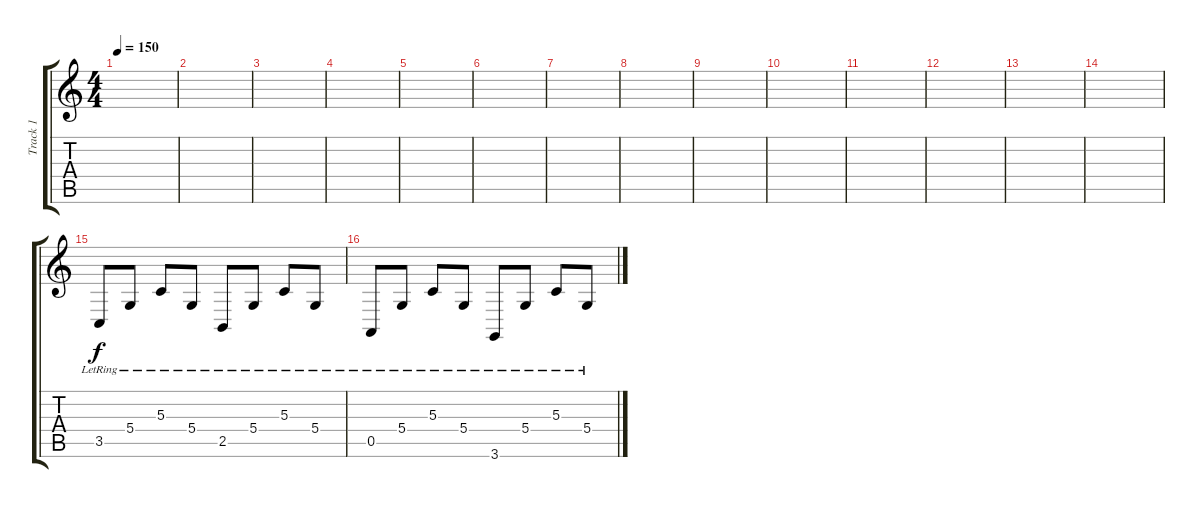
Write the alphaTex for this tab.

\track ("Track 1" "Track 1") {instrument brightacousticpiano}
\staff {score tabs}
\tuning (E4 B3 G3 D3 A2 E2) {hide}
\ts (4 4)
\tempo 150
\clef g2
\ks c
|
|
|
|
|
|
|
|
|
|
|
|
|
|
3.5{lr}.8 5.4{lr}.8 5.3{lr}.8 5.4{lr}.8 2.5{lr}.8 5.4{lr}.8 5.3{lr}.8 5.4{lr}.8 |
0.5{lr}.8 5.4{lr}.8 5.3{lr}.8 5.4{lr}.8 3.6{lr}.8 5.4{lr}.8 5.3{lr}.8 5.4{lr}.8
